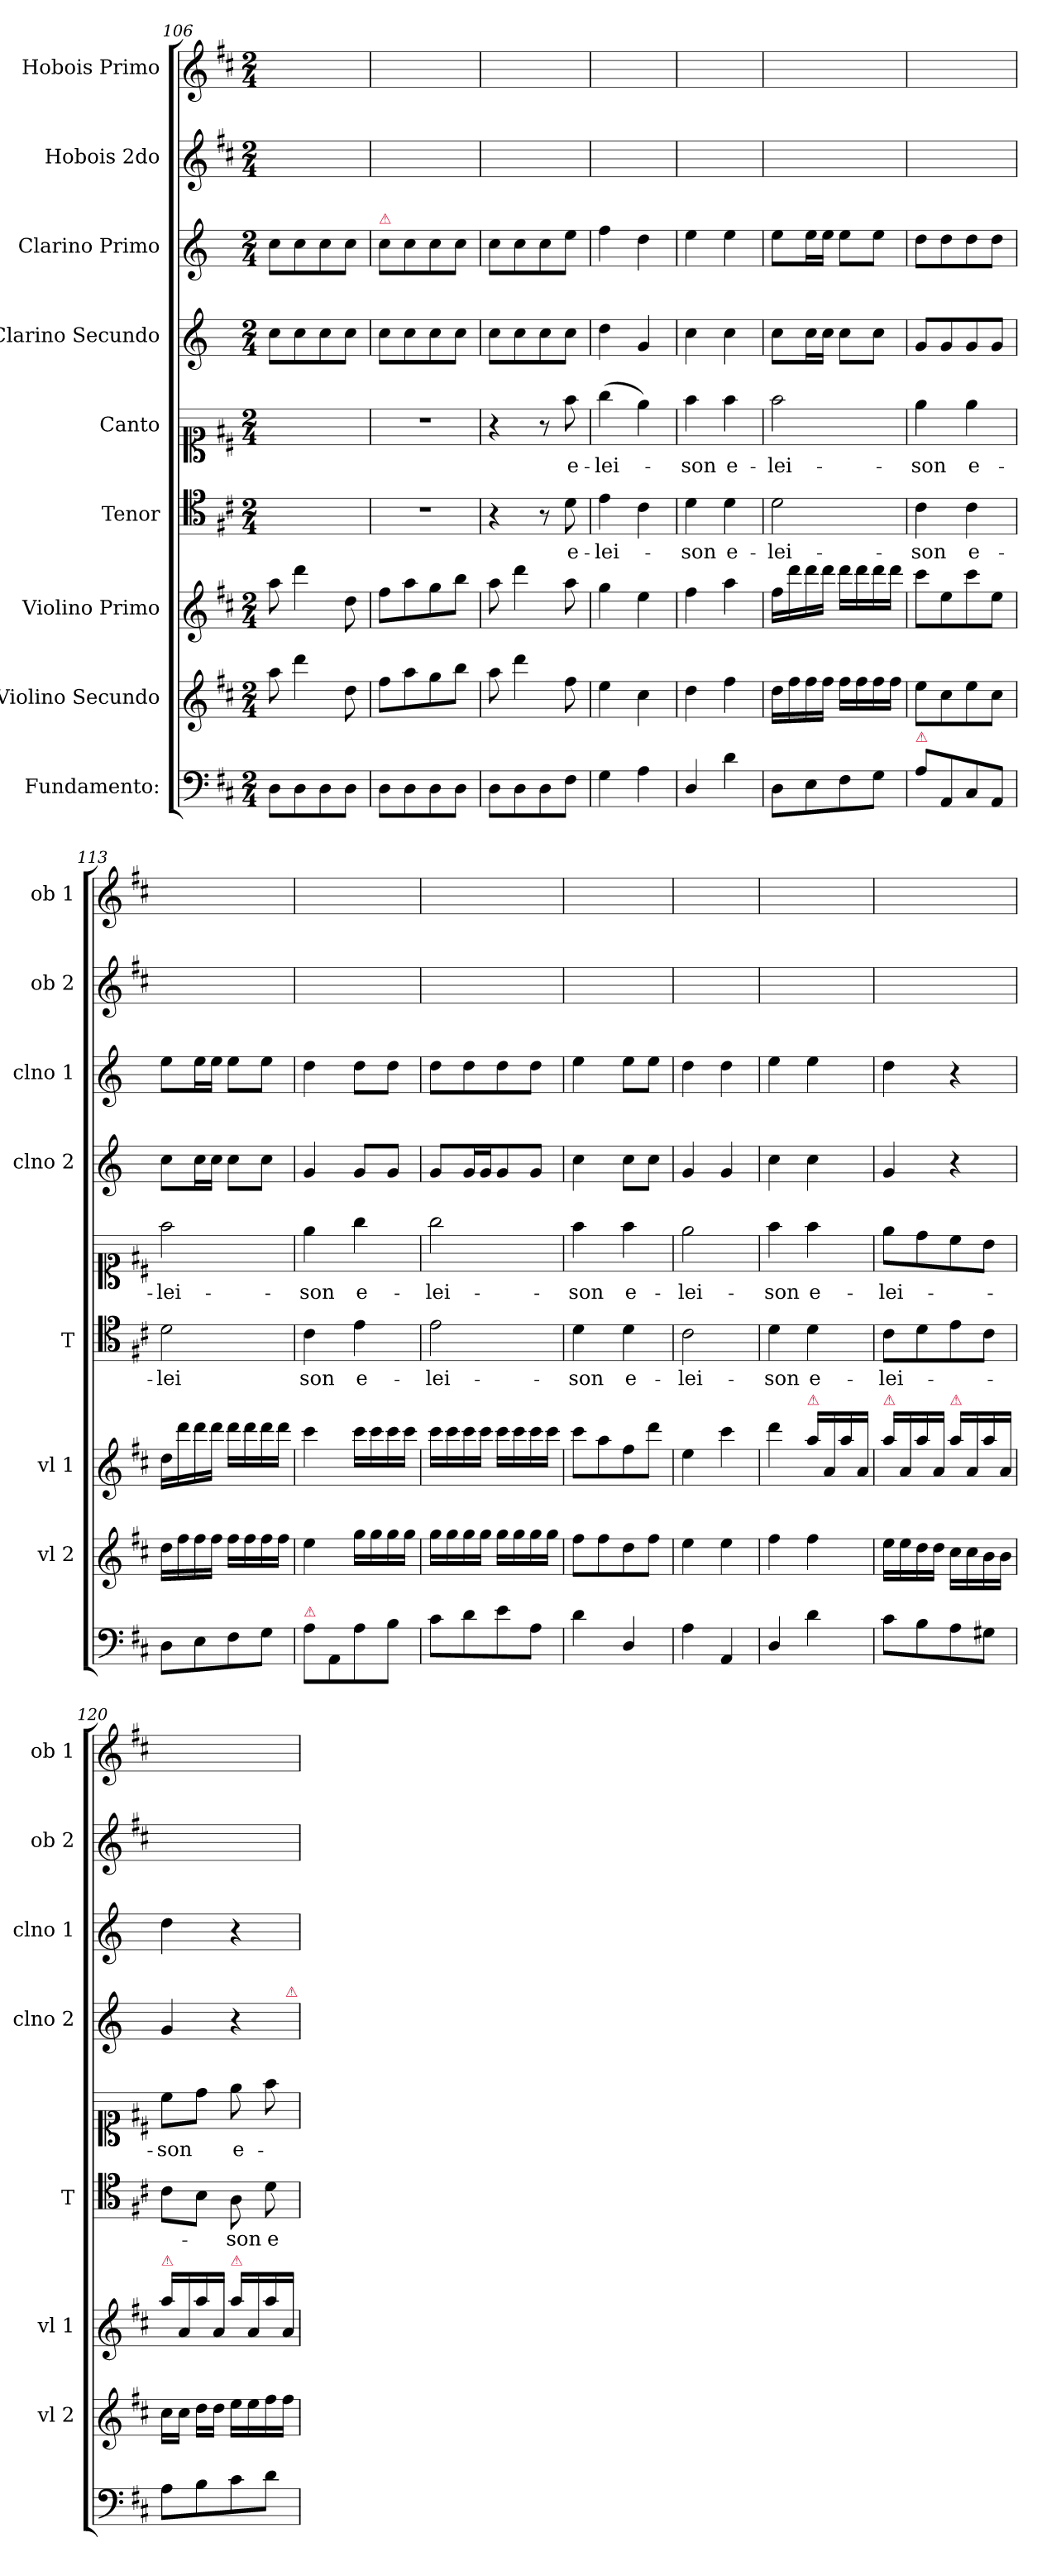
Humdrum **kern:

**kern	**kern	**kern	**kern	**text	**kern	**text	**kern	**dynam	**kern	**kern	**kern
*part9	*part8	*part7	*part6	*part6	*part5	*part5	*part4	*part4	*part3	*part2	*part1
*staff9	*staff8	*staff7	*staff6	*staff6	*staff5	*staff5	*staff4	*staff4	*staff3	*staff2	*staff1
*I"Fundamento:	*I"Violino Secundo	*I"Violino Primo	*I"Tenor	*	*I"Canto	*	*I"Clarino Secundo	*	*I"Clarino Primo	*I"Hobois 2do	*I"Hobois Primo
*	*I'vl 2	*I'vl 1	*I'T	*	*	*	*I'clno 2	*	*I'clno 1	*I'ob 2	*I'ob 1
*clefF4	*clefG2	*clefG2	*clefC4	*	*clefC1	*	*clefG2	*	*clefG2	*clefG2	*clefG2
*	*	*	*	*	*	*	*ITrd-1c-2	*	*ITrd-1c-2	*	*
*k[f#c#]	*k[f#c#]	*k[f#c#]	*k[f#c#]	*	*k[f#c#]	*	*k[f#c#]	*	*k[f#c#]	*k[f#c#]	*k[f#c#]
*M2/4	*M2/4	*M2/4	*M2/4	*	*M2/4	*	*M2/4	*	*M2/4	*M2/4	*M2/4
=106	=106	=106	=106	=106	=106	=106	=106	=106	=106	=106	=106
8D\L	8aa\	8aa\	2ryy	.	2ryy	.	8dd\L	.	8dd\L	2ryy	2ryy
8D\	4ddd\	4ddd\	.	.	.	.	8dd\	.	8dd\	.	.
8D\	.	.	.	.	.	.	8dd\	.	8dd\	.	.
8D\J	8dd\	8dd\	.	.	.	.	8dd\J	.	8dd\J	.	.
=107	=107	=107	=107	=107	=107	=107	=107	=107	=107	=107	=107
!	!	!	!	!	!	!	!	!	!LO:TX:a:color=crimson:t=⚠	!	!
!	!	!	!	!	!	!	!	!LO:DY:a	!	!	!
8D\L	8ff#\L	8ff#\L	2r	.	2r	.	8dd\L	p&colon;	8dd\L	2ryy	2ryy
8D\	8aa\	8aa\	.	.	.	.	8dd\	.	8dd\	.	.
8D\	8gg\	8gg\	.	.	.	.	8dd\	.	8dd\	.	.
8D\J	8bb\J	8bb\J	.	.	.	.	8dd\J	.	8dd\J	.	.
=108	=108	=108	=108	=108	=108	=108	=108	=108	=108	=108	=108
8D\L	8aa\	8aa\	4r	.	4r	.	8dd\L	.	8dd\L	2ryy	2ryy
8D\	4ddd\	4ddd\	.	.	.	.	8dd\	.	8dd\	.	.
8D\	.	.	8r	.	8r	.	8dd\	.	8dd\	.	.
8F#\J	8ff#\	8aa\	8d\	e-	8ff#\	e-	8dd\J	.	8ff#\J	.	.
=109	=109	=109	=109	=109	=109	=109	=109	=109	=109	=109	=109
4G\	4ee\	4gg\	4e\	-lei-	(4gg\	-lei-	4ee\	.	4gg\	2ryy	2ryy
4A\	4cc#\	4ee\	4c#\	.	4ee\)	.	4a/	.	4ee\	.	.
=110	=110	=110	=110	=110	=110	=110	=110	=110	=110	=110	=110
4D/	4dd\	4ff#\	4d\	-son	4ff#\	-son	4dd\	.	4ff#\	2ryy	2ryy
4d\	4ff#\	4aa\	4d\	e-	4ff#\	e-	4dd\	.	4ff#\	.	.
=111	=111	=111	=111	=111	=111	=111	=111	=111	=111	=111	=111
8D\L	16dd\LL	16ff#\LL	2d\	-lei-	2ff#\	-lei-	8dd\L	.	8ff#\L	2ryy	2ryy
.	16ff#\	16ddd\	.	.	.	.	.	.	.	.	.
8E\	16ff#\	16ddd\	.	.	.	.	16dd\L	.	16ff#\L	.	.
.	16ff#\JJ	16ddd\JJ	.	.	.	.	16dd\JJ	.	16ff#\JJ	.	.
8F#\	16ff#\LL	16ddd\LL	.	.	.	.	8dd\L	.	8ff#\L	.	.
.	16ff#\	16ddd\	.	.	.	.	.	.	.	.	.
8G\J	16ff#\	16ddd\	.	.	.	.	8dd\J	.	8ff#\J	.	.
.	16ff#\JJ	16ddd\JJ	.	.	.	.	.	.	.	.	.
=112	=112	=112	=112	=112	=112	=112	=112	=112	=112	=112	=112
!LO:TX:a:color=crimson:t=⚠	!	!	!	!	!	!	!	!	!	!	!
8A\L	8ee\L	8ccc#\L	4c#\	-son	4ee\	-son	8a/L	.	8ee\L	2ryy	2ryy
8AA/	8cc#\	8ee\	.	.	.	.	8a/	.	8ee\	.	.
8C#\	8ee\	8ccc#\	4c#\	e-	4ee\	e-	8a/	.	8ee\	.	.
8AA/J	8cc#\J	8ee\J	.	.	.	.	8a/J	.	8ee\J	.	.
=113	=113	=113	=113	=113	=113	=113	=113	=113	=113	=113	=113
8D\L	16dd\LL	16dd\LL	2d\	-lei	2ff#\	-lei-	8dd\L	.	8ff#\L	2ryy	2ryy
.	16ff#\	16ddd\	.	.	.	.	.	.	.	.	.
8E\	16ff#\	16ddd\	.	.	.	.	16dd\L	.	16ff#\L	.	.
.	16ff#\JJ	16ddd\JJ	.	.	.	.	16dd\JJ	.	16ff#\JJ	.	.
8F#\	16ff#\LL	16ddd\LL	.	.	.	.	8dd\L	.	8ff#\L	.	.
.	16ff#\	16ddd\	.	.	.	.	.	.	.	.	.
8G\J	16ff#\	16ddd\	.	.	.	.	8dd\J	.	8ff#\J	.	.
.	16ff#\JJ	16ddd\JJ	.	.	.	.	.	.	.	.	.
=114	=114	=114	=114	=114	=114	=114	=114	=114	=114	=114	=114
!LO:TX:a:color=crimson:t=⚠	!	!	!	!	!	!	!	!	!	!	!
8A\L	4ee\	4ccc#\	4c#\	-son	4ee\	-son	4a/	.	4ee\	2ryy	2ryy
8AA/	.	.	.	.	.	.	.	.	.	.	.
8A\	16gg\LL	16ccc#\LL	4e\	e-	4gg\	e-	8a/L	.	8ee\L	.	.
.	16gg\	16ccc#\	.	.	.	.	.	.	.	.	.
8B\J	16gg\	16ccc#\	.	.	.	.	8a/J	.	8ee\J	.	.
.	16gg\JJ	16ccc#\JJ	.	.	.	.	.	.	.	.	.
=115	=115	=115	=115	=115	=115	=115	=115	=115	=115	=115	=115
8c#\L	16gg\LL	16ccc#\LL	2e\	-lei-	2gg\	-lei-	8a/L	.	8ee\L	2ryy	2ryy
.	16gg\	16ccc#\	.	.	.	.	.	.	.	.	.
8d\	16gg\	16ccc#\	.	.	.	.	16a/L	.	8ee\	.	.
.	16gg\JJ	16ccc#\JJ	.	.	.	.	16a/J	.	.	.	.
8e\	16gg\LL	16ccc#\LL	.	.	.	.	8a/	.	8ee\	.	.
.	16gg\	16ccc#\	.	.	.	.	.	.	.	.	.
8A\J	16gg\	16ccc#\	.	.	.	.	8a/J	.	8ee\J	.	.
.	16gg\JJ	16ccc#\JJ	.	.	.	.	.	.	.	.	.
=116	=116	=116	=116	=116	=116	=116	=116	=116	=116	=116	=116
4d\	8ff#\L	8ccc#\L	4d\	-son	4ff#\	-son	4dd\	.	4ff#\	2ryy	2ryy
.	8ff#\	8aa\	.	.	.	.	.	.	.	.	.
4D/	8dd\	8ff#\	4d\	e-	4ff#\	e-	8dd\L	.	8ff#\L	.	.
.	8ff#\J	8ddd\J	.	.	.	.	8dd\J	.	8ff#\J	.	.
=117	=117	=117	=117	=117	=117	=117	=117	=117	=117	=117	=117
4A\	4ee\	4ee\	2c#\	-lei-	2ee\	-lei-	4a/	.	4ee\	2ryy	2ryy
4AA/	4ee\	4ccc#\	.	.	.	.	4a/	.	4ee\	.	.
=118	=118	=118	=118	=118	=118	=118	=118	=118	=118	=118	=118
4D/	4ff#\	4ddd\	4d\	-son	4ff#\	-son	4dd\	.	4ff#\	2ryy	2ryy
!	!	!LO:TX:a:color=crimson:t=⚠	!	!	!	!	!	!	!	!	!
4d\	4ff#\	16aa\LL	4d\	e-	4ff#\	e-	4dd\	.	4ff#\	.	.
.	.	16a/	.	.	.	.	.	.	.	.	.
.	.	16aa\	.	.	.	.	.	.	.	.	.
.	.	16a/JJ	.	.	.	.	.	.	.	.	.
=119	=119	=119	=119	=119	=119	=119	=119	=119	=119	=119	=119
!	!	!LO:TX:a:color=crimson:t=⚠	!	!	!	!	!	!	!	!	!
8c#\L	16ee\LL	16aa\LL	8c#\L	-lei-	8ee\L	-lei-	4a/	.	4ee\	2ryy	2ryy
.	16ee\	16a/	.	.	.	.	.	.	.	.	.
8B\	16dd\	16aa\	8d\	.	8dd\	.	.	.	.	.	.
.	16dd\JJ	16a/JJ	.	.	.	.	.	.	.	.	.
!	!	!LO:TX:a:color=crimson:t=⚠	!	!	!	!	!	!	!	!	!
8A\	16cc#\LL	16aa\LL	8e\	.	8cc#\	.	4r	.	4r	.	.
.	16cc#\	16a/	.	.	.	.	.	.	.	.	.
8G#X\J	16b\	16aa\	8c#\J	.	8b\J	.	.	.	.	.	.
.	16b\JJ	16a/JJ	.	.	.	.	.	.	.	.	.
=120	=120	=120	=120	=120	=120	=120	=120	=120	=120	=120	=120
!	!	!LO:TX:a:color=crimson:t=⚠	!	!	!	!	!	!	!	!	!
8A\L	16cc#\LL	16aa\LL	8c#\L	.	8cc#\L	-son	4a/	.	4ee\	2ryy	2ryy
.	16cc#\JJ	16a/	.	.	.	.	.	.	.	.	.
8B\	16dd\LL	16aa\	8B\J	.	8dd\J	.	.	.	.	.	.
.	16dd\JJ	16a/JJ	.	.	.	.	.	.	.	.	.
!	!	!LO:TX:a:color=crimson:t=⚠	!	!	!	!	!	!	!	!	!
8c#\	16ee\LL	16aa\LL	8A\	-son	8ee\	e-	4r	.	4r	.	.
.	16ee\	16a/	.	.	.	.	.	.	.	.	.
8d\J	16ff#\	16aa\	8d\	e-	8ff#\	.	.	.	.	.	.
.	16ff#\JJ	16a/JJ	.	.	.	.	.	.	.	.	.
!	!	!	!	!	!	!	!LO:TX:a:color=crimson:t=⚠	!	!	!	!
=	=	=	=	=	=	=	=	=	=	=	=
*-	*-	*-	*-	*-	*-	*-	*-	*-	*-	*-	*-
